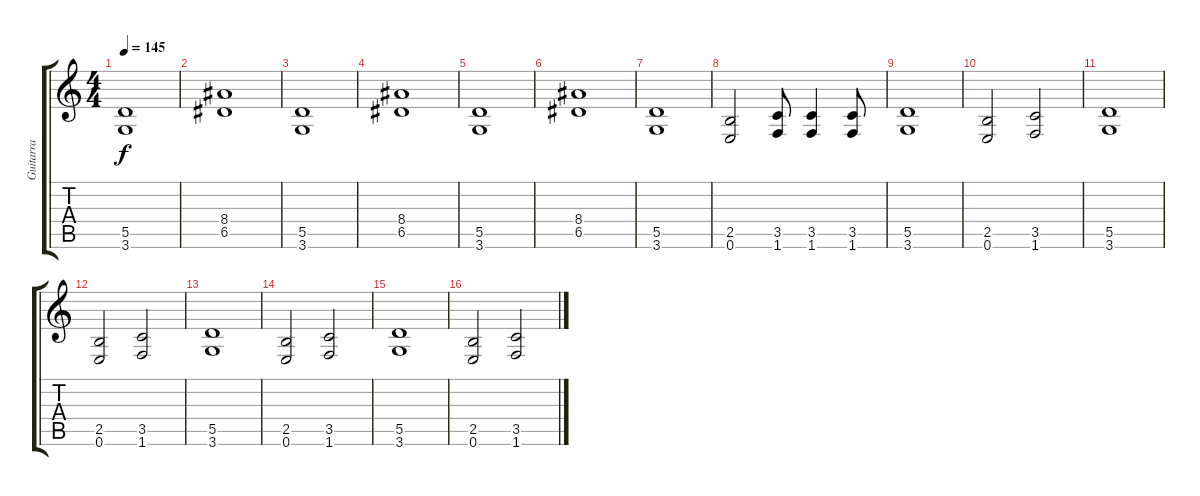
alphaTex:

\track ("Guitarra" "Guitarra") {instrument overdrivenguitar}
\staff {score tabs}
\tuning (E4 B3 G3 D3 A2 E2) {hide}
\ts (4 4)
\tempo 145
\clef g2
\ks c
(5.5 3.6).1{dy f} |
(8.4 6.5).1 |
(5.5 3.6).1 |
(8.4 6.5).1 |
(5.5 3.6).1 |
(8.4 6.5).1 |
(5.5 3.6).1 |
(2.5 0.6).2 (3.5 1.6).8 (3.5 1.6).4 (3.5 1.6).8 |
(5.5 3.6).1 |
(2.5 0.6).2 (3.5 1.6).2 |
(5.5 3.6).1 |
(2.5 0.6).2 (3.5 1.6).2 |
(5.5 3.6).1 |
(2.5 0.6).2 (3.5 1.6).2 |
(5.5 3.6).1 |
(2.5 0.6).2 (3.5 1.6).2
